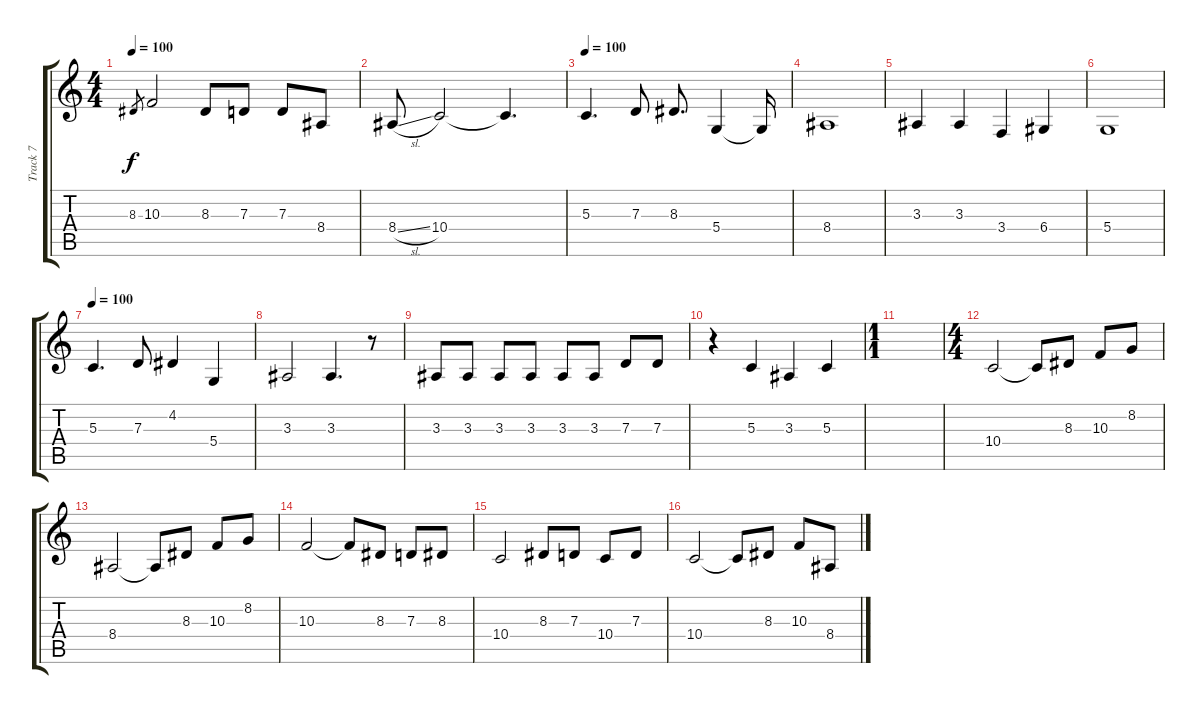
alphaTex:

\track ("Track 7" "Track 7") {instrument sopranosax}
\staff {score tabs}
\tuning (E4 B3 G3 D3 A2 E2) {hide}
\ts (4 4)
\tempo 100
\clef g2
\ks c
8.3.8{gr dy f} 10.3.2 8.3.8 7.3.8 7.3.8 8.4.8 |
8.4{sl}.8 10.4.2 10.4{t}.4{d} |
\tempo 100
5.3.4{d} 7.3.8 8.3.8{d} 5.4.4 5.4{t}.16 |
8.4.1 |
3.3.4 3.3.4 3.4.4 6.4.4 |
5.4.1 |
\tempo 100
5.3.4{d} 7.3.8 4.2.4 5.4.4 |
3.3.2 3.3.4{d} r.8 |
3.3.8 3.3.8 3.3.8 3.3.8 3.3.8 3.3.8 7.3.8 7.3.8 |
r.4 5.3.4 3.3.4 5.3.4 |
\ts (1 1)
|
\ts (4 4)
10.4.2 10.4{t}.8 8.3.8 10.3.8 8.2.8 |
8.4.2 8.4{t}.8 8.3.8 10.3.8 8.2.8 |
10.3.2 10.3{t}.8 8.3.8 7.3.8 8.3.8 |
10.4.2 8.3.8 7.3.8 10.4.8 7.3.8 |
10.4.2 10.4{t}.8 8.3.8 10.3.8 8.4.8
